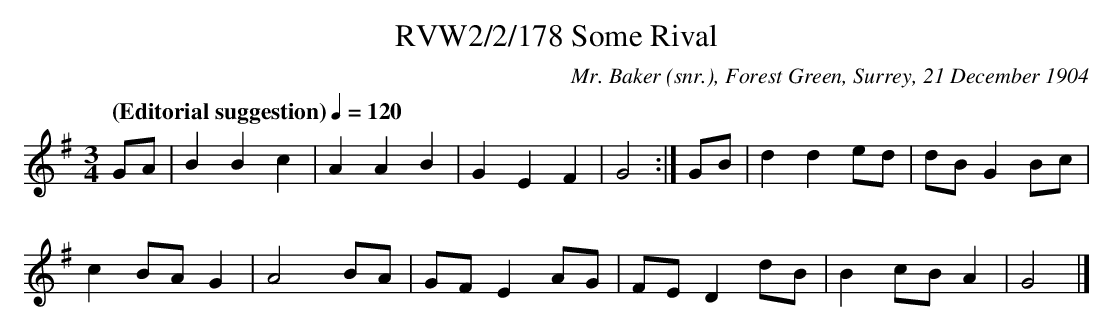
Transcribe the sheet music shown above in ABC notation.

X:1
T:RVW2/2/178 Some Rival
C:Mr. Baker (snr.), Forest Green, Surrey, 21 December 1904
L:1/8
Q: "(Editorial suggestion)" 1/4=120
M:3/4
K:G
GA | B2 B2 c2 | A2 A2 B2 | G2 E2 F2 | G4 :| GB | d2 d2 ed | dB G2 Bc |
c2 BA G2 | A4 BA | GF E2 AG | FE D2 dB | B2 cB A2 | G4 |]
